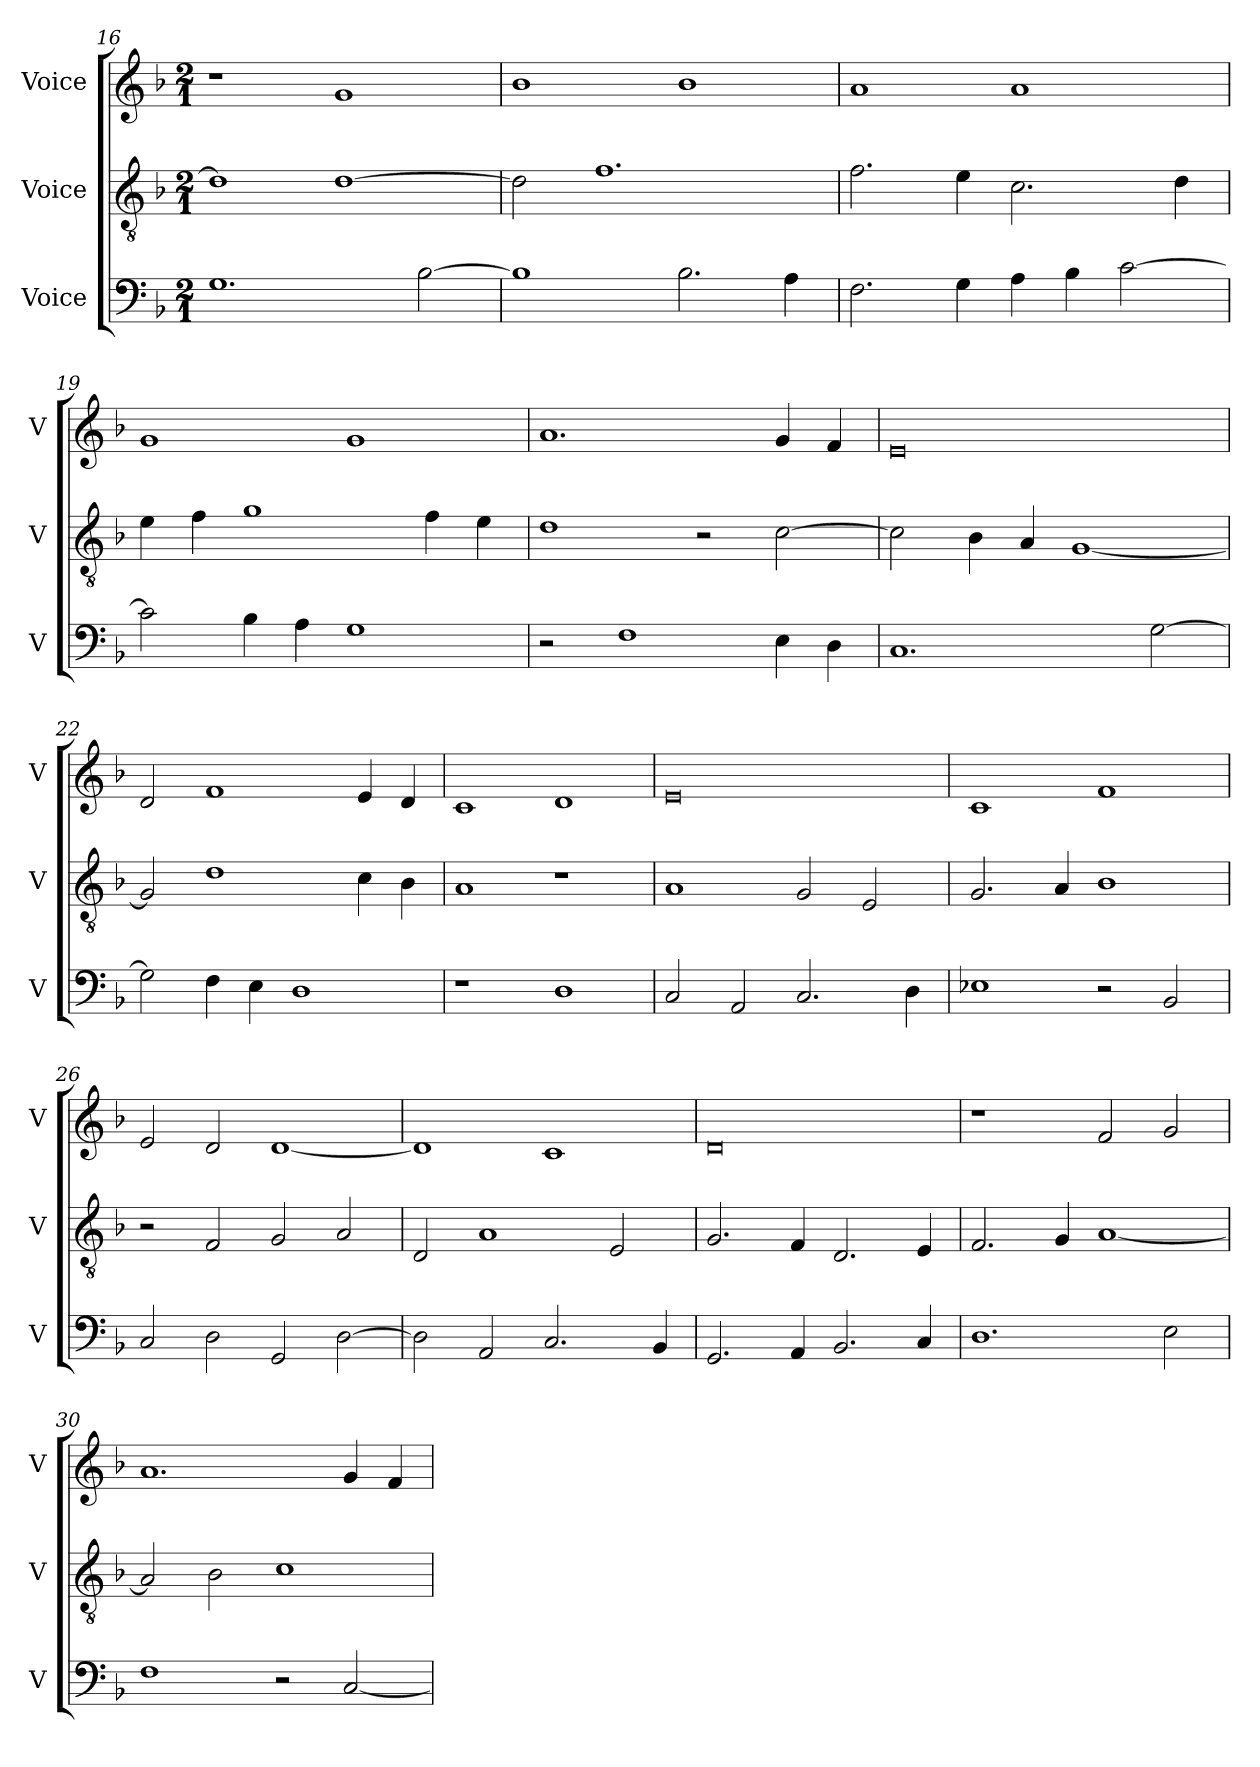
**kern	**kern	**kern
*part3	*part2	*part1
*staff3	*staff2	*staff1
*I"Voice	*I"Voice	*I"Voice
*I'V	*I'V	*I'V
*clefF4	*clefGv2	*clefG2
*k[b-]	*k[b-]	*k[b-]
*M2/1	*M2/1	*M2/1
=16	=16	=16
1.G	1d]	1r
.	[1d	1g
[2B-\	.	.
!!LO:PB:g=z
=17	=17	=17
1B-]	2d\]	1b-
.	1.f	.
2.B-\	.	1b-
4A\	.	.
=18	=18	=18
2.F\	2.f\	1a
4G\	4e\	.
4A\	2.c\	1a
4B-\	.	.
[2c\	.	.
.	4d\	.
=19	=19	=19
2c\]	4e\	1g
.	4f\	.
4B-\	1g	.
4A\	.	.
1G	.	1g
.	4f\	.
.	4e\	.
!!LO:LB:g=z
=20	=20	=20
2r	1d	1.a
1F	.	.
.	2r	.
4E\	[2c\	4g/
4D\	.	4f/
=21	=21	=21
1.C	2c\]	0e
.	4B-\	.
.	4A/	.
.	[1G	.
[2G\	.	.
=22	=22	=22
2G\]	2G/]	2d/
4F\	1d	1f
4E\	.	.
1D	.	.
.	4c\	4e/
.	4B-\	4d/
=23	=23	=23
1r	1A	1c
1D	1r	1d
!!LO:LB:g=z
=24	=24	=24
2C/	1A	0e
2AA/	.	.
2.C/	2G/	.
.	2E/	.
4D\	.	.
=25	=25	=25
1E-X	2.G/	1c
.	4A/	.
2r	1B-	1f
2BB-/	.	.
=26	=26	=26
2C/	2r	2e/
2D\	2F/	2d/
2GG/	2G/	[1d
[2D\	2A/	.
=27	=27	=27
2D\]	2D/	1d]
2AA/	1A	.
2.C/	.	1c
.	2E/	.
4BB-/	.	.
!!LO:LB:g=z
=28	=28	=28
2.GG/	2.G/	0d
4AA/	4F/	.
2.BB-/	2.D/	.
4C/	4E/	.
=29	=29	=29
1.D	2.F/	1r
.	4G/	.
.	[1A	2f/
2E\	.	2g/
=30	=30	=30
1F	2A/]	1.a
.	2B-\	.
2r	1c	.
[2C/	.	4g/
.	.	4f/
=	=	=
*-	*-	*-
